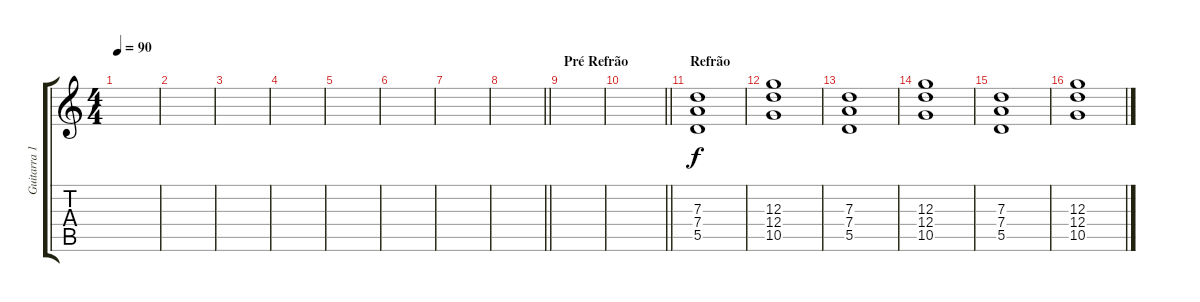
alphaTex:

\track ("Guitarra 1" "Guitarra 1") {instrument overdrivenguitar}
\staff {score tabs}
\tuning (E4 B3 G3 D3 A2 D2) {hide}
\ts (4 4)
\tempo 90
\clef g2
\ks c
|
|
|
|
|
|
|
\barLineRight lightlight
|
\section ("" "Pré Refrão")
|
\barLineRight lightlight
|
\section ("" "Refrão")
(7.3 7.4 5.5).1 |
(12.3 12.4 10.5).1 |
(7.3 7.4 5.5).1 |
(12.3 12.4 10.5).1 |
(7.3 7.4 5.5).1 |
(12.3 12.4 10.5).1
